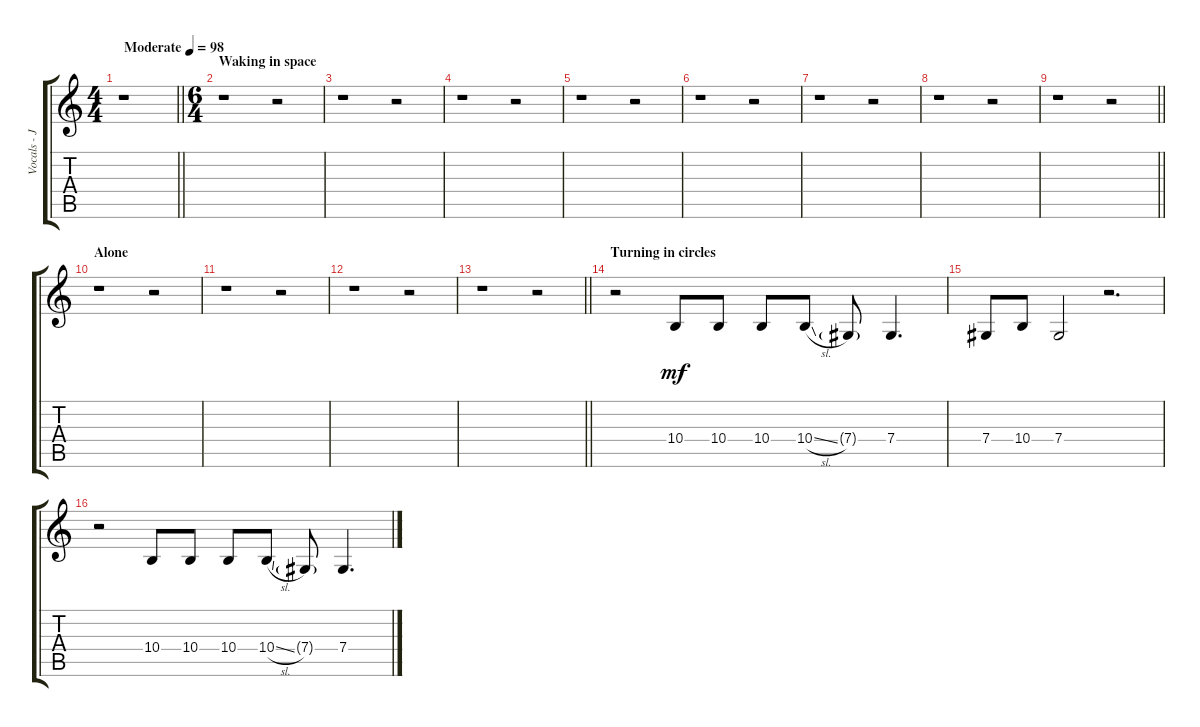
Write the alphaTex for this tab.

\track ("Vocals - Jerry Cantrell" "Vocals - J") {instrument flute}
\staff {score tabs}
\tuning (Eb4 Bb3 Gb3 Db3 Ab2 Db2) {hide}
\ts (4 4)
\tempo (98 "Moderate")
\clef g2
\barLineRight lightlight
\ks c
r.1{dy mf instrument flute} |
\ts (6 4)
\section ("" "Waking in space")
r.1 r.2 |
r.1 r.2 |
r.1 r.2 |
r.1 r.2 |
r.1 r.2 |
r.1 r.2 |
r.1 r.2 |
\barLineRight lightlight
r.1 r.2 |
\section ("" "Alone")
r.1 r.2 |
r.1 r.2 |
r.1 r.2 |
\barLineRight lightlight
r.1 r.2 |
\section ("" "Turning in circles")
r.2 10.4.8 10.4.8 10.4.8 10.4{sl}.8 7.4{g}.8 7.4.4{d} |
7.4.8 10.4.8 7.4.2 r.2{d} |
r.2 10.4.8 10.4.8 10.4.8 10.4{sl}.8 7.4{g}.8 7.4.4{d}
